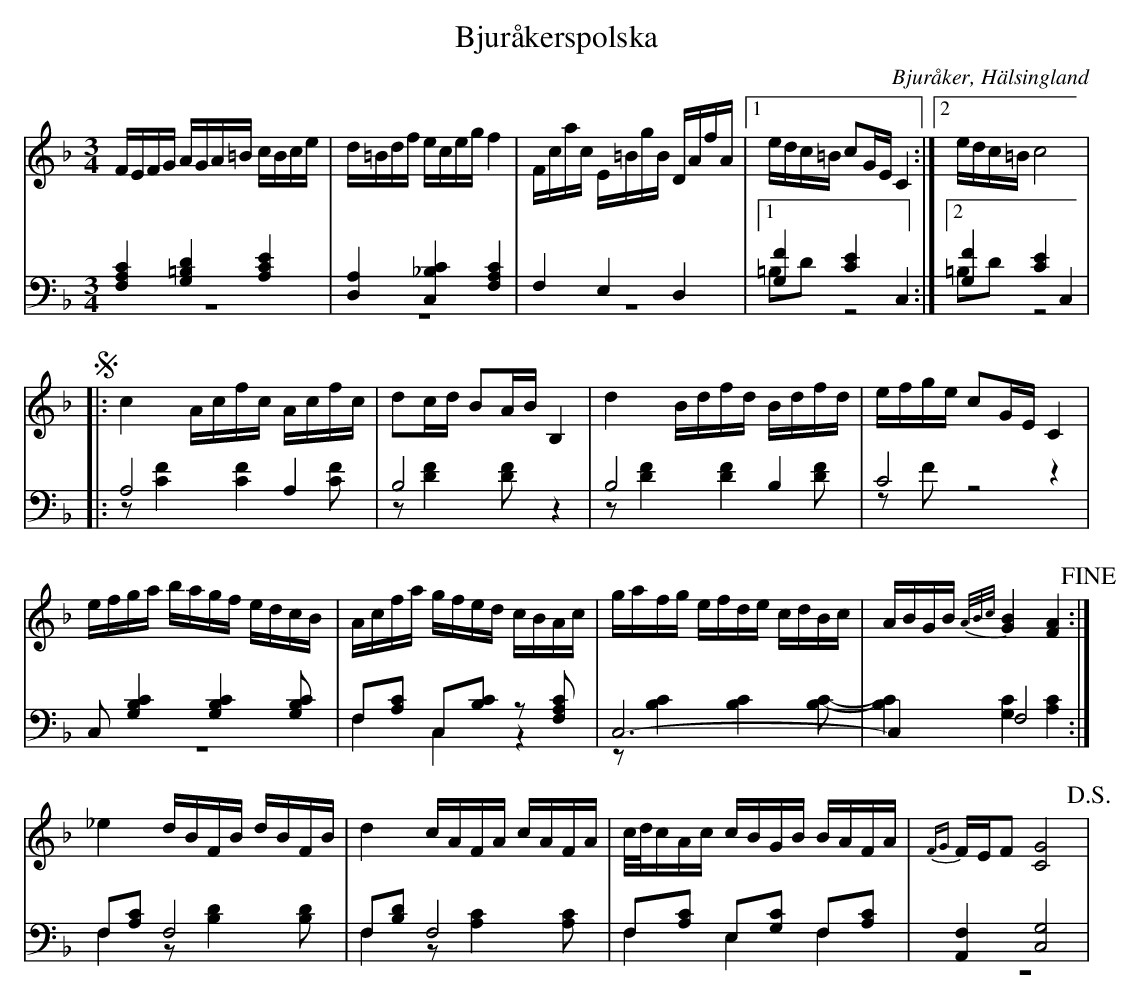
X:1
T: Bjuråkerspolska
O: Bjuråker, Hälsingland
M: 3/4
L: 1/16
K: F
V:1
V:2
V:3 merge
V:1
FEFG AGA=B cBce|d=Bdf eceg f4|Fcac E=BgB DAfA|1 edc=B c2GE C4:|2 edc=B c8 |
!segno! |:c4 Acfc Acfc|d2cd B2AB B,4|d4 Bdfd Bdfd|efge c2GE C4|
efga bagf edcB|Acfa gfed cBAc|gafg efde cdBc|ABGB {A/B/c/}[G4B4] [F4A4] !fine!:|
_e4 dBFB dBFB|d4 cAFA cAFA|c/d/cAc cBGB BAFA|{FG}FEF2 [C8G8] !D.S.!|
V:2 clef=bass
[F,4A,4C4] [G,4=B,4D4] [A,4C4E4]|[A,4D,4] [C,4_B,4C4] [F,4A,4C4]|F,4 E,4 D,4|1 [G,4F4] [C4E4] C,4:|2 [G,4F4] [C4E4] C,4 |
|:A,8 A,4|B,8 z4|B,8  B,4|C8 z4|
C,2 [G,4B,4C4] [G,4B,4C4] [G,2B,2C2]|F,2[A,2C2] C,2[B,2C2] z2 [F,2A,2C2]|C,12-|C,4 F,8:|
F,2[A,2C2] F,8|F,2[B,2D2] F,8|F,2[A,2C2] E,2[G,2C2] F,2[A,2C2]|[A,,4F,4] [C,8G,8] |
V:3 clef=bass
z12|z12|z12|1 =B,2D2 z8:|2 =B,2D2 z8|
|:z2 [C4F4] [C4F4] [C2F2]|z2 [D4F4] [D2F2] z4|z2 [D4F4] [D4F4] [D2F2]|z2 F2 z8|
z12|F,4 C,4 z4|z2 [B,4C4] [B,4C4] [B,2C2]-|[B,4C4] [G,4C4] [A,4C4]:|
F,4 z2 [B,4D4] [B,2D2]|F,4 z2 [A,4C4] [A,2C2]|F,4 E,4 F,4|z12|
